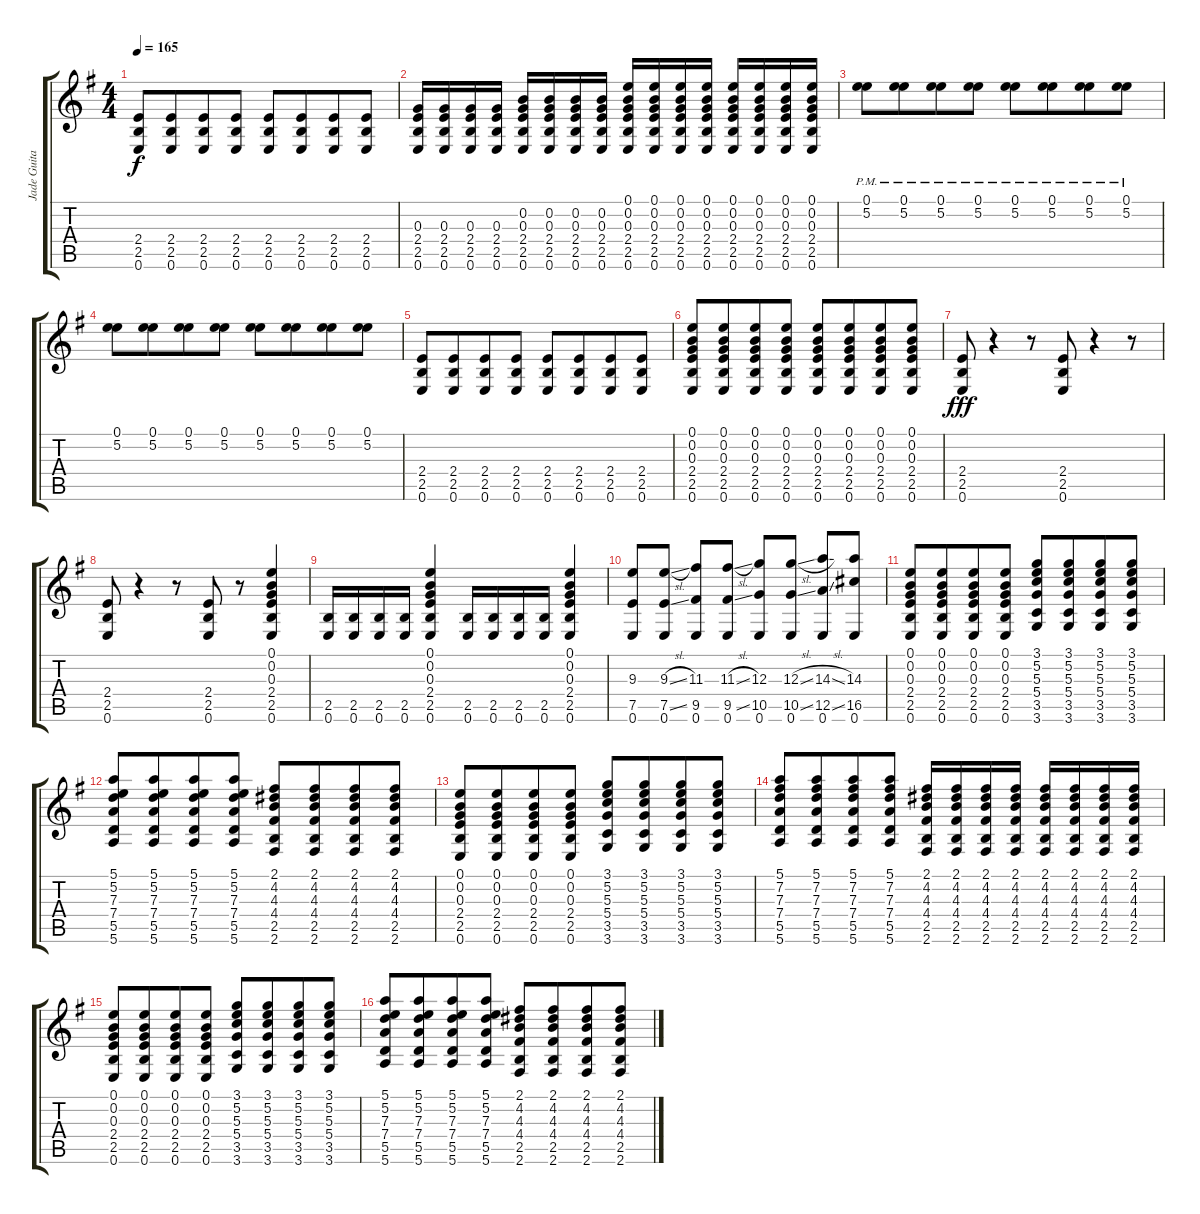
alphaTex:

\track ("Jade Guitar 1" "Jade Guita") {instrument overdrivenguitar}
\staff {score tabs}
\tuning (E4 B3 G3 D3 A2 E2) {hide}
\ts (4 4)
\tempo 165
\clef g2
\ks g
(2.4 2.5 0.6).8{dy f} (2.4 2.5 0.6).8{beam merge} (2.4 2.5 0.6).8 (2.4 2.5 0.6).8 (2.4 2.5 0.6).8 (2.4 2.5 0.6).8{beam merge} (2.4 2.5 0.6).8 (2.4 2.5 0.6).8 |
(0.3 2.4 2.5 0.6).16 (0.3 2.4 2.5 0.6).16 (0.3 2.4 2.5 0.6).16 (0.3 2.4 2.5 0.6).16 (0.2 0.3 2.4 2.5 0.6).16 (0.2 0.3 2.4 2.5 0.6).16 (0.2 0.3 2.4 2.5 0.6).16 (0.2 0.3 2.4 2.5 0.6).16 (0.1 0.2 0.3 2.4 2.5 0.6).16 (0.1 0.2 0.3 2.4 2.5 0.6).16 (0.1 0.2 0.3 2.4 2.5 0.6).16 (0.1 0.2 0.3 2.4 2.5 0.6).16 (0.1 0.2 0.3 2.4 2.5 0.6).16 (0.1 0.2 0.3 2.4 2.5 0.6).16 (0.1 0.2 0.3 2.4 2.5 0.6).16 (0.1 0.2 0.3 2.4 2.5 0.6).16{volume 0} |
(0.1{pm} 5.2{pm}).8{volume 15} (0.1{pm} 5.2{pm}).8{beam merge} (0.1{pm} 5.2{pm}).8 (0.1{pm} 5.2{pm}).8 (0.1{pm} 5.2{pm}).8 (0.1{pm} 5.2{pm}).8{beam merge} (0.1{pm} 5.2{pm}).8 (0.1{pm} 5.2{pm}).8 |
(0.1 5.2).8 (0.1 5.2).8{beam merge} (0.1 5.2).8 (0.1 5.2).8 (0.1 5.2).8 (0.1 5.2).8{beam merge} (0.1 5.2).8 (0.1 5.2).8 |
(2.4 2.5 0.6).8 (2.4 2.5 0.6).8{beam merge} (2.4 2.5 0.6).8 (2.4 2.5 0.6).8 (2.4 2.5 0.6).8 (2.4 2.5 0.6).8{beam merge} (2.4 2.5 0.6).8 (2.4 2.5 0.6).8 |
(0.1 0.2 0.3 2.4 2.5 0.6).8 (0.1 0.2 0.3 2.4 2.5 0.6).8{beam merge} (0.1 0.2 0.3 2.4 2.5 0.6).8 (0.1 0.2 0.3 2.4 2.5 0.6).8 (0.1 0.2 0.3 2.4 2.5 0.6).8 (0.1 0.2 0.3 2.4 2.5 0.6).8{beam merge} (0.1 0.2 0.3 2.4 2.5 0.6).8 (0.1 0.2 0.3 2.4 2.5 0.6).8 |
(2.4 2.5 0.6).8{dy fff} r.4 r.8 (2.4 2.5 0.6).8 r.4 r.8 |
(2.4 2.5 0.6).8 r.4 r.8 (2.4 2.5 0.6).8 r.8 (0.1 0.2 0.3 2.4 2.5 0.6).4 |
(2.5 0.6).16 (2.5 0.6).16 (2.5 0.6).16 (2.5 0.6).16 (0.1 0.2 0.3 2.4 2.5 0.6).4 (2.5 0.6).16 (2.5 0.6).16 (2.5 0.6).16 (2.5 0.6).16 (0.1 0.2 0.3 2.4 2.5 0.6).4 |
(9.3 7.5 0.6).8 (9.3{sl} 7.5{ss} 0.6).8 (11.3 9.5 0.6).8 (11.3{sl} 9.5{ss} 0.6).8 (12.3 10.5 0.6).8 (12.3{sl} 10.5{ss} 0.6).8 (14.3{sl} 12.5{ss} 0.6).8 (14.3 16.5 0.6).8 |
(0.1 0.2 0.3 2.4 2.5 0.6).8 (0.1 0.2 0.3 2.4 2.5 0.6).8{beam merge} (0.1 0.2 0.3 2.4 2.5 0.6).8 (0.1 0.2 0.3 2.4 2.5 0.6).8 (3.1 5.2 5.3 5.4 3.5 3.6).8 (3.1 5.2 5.3 5.4 3.5 3.6).8{beam merge} (3.1 5.2 5.3 5.4 3.5 3.6).8 (3.1 5.2 5.3 5.4 3.5 3.6).8 |
(5.1 5.2 7.3 7.4 5.5 5.6).8 (5.1 5.2 7.3 7.4 5.5 5.6).8{beam merge} (5.1 5.2 7.3 7.4 5.5 5.6).8 (5.1 5.2 7.3 7.4 5.5 5.6).8 (2.1 4.2 4.3 4.4 2.5 2.6).8 (2.1 4.2 4.3 4.4 2.5 2.6).8{beam merge} (2.1 4.2 4.3 4.4 2.5 2.6).8 (2.1 4.2 4.3 4.4 2.5 2.6).8 |
(0.1 0.2 0.3 2.4 2.5 0.6).8 (0.1 0.2 0.3 2.4 2.5 0.6).8{beam merge} (0.1 0.2 0.3 2.4 2.5 0.6).8 (0.1 0.2 0.3 2.4 2.5 0.6).8 (3.1 5.2 5.3 5.4 3.5 3.6).8 (3.1 5.2 5.3 5.4 3.5 3.6).8{beam merge} (3.1 5.2 5.3 5.4 3.5 3.6).8 (3.1 5.2 5.3 5.4 3.5 3.6).8 |
(5.1 7.2 7.3 7.4 5.5 5.6).8 (5.1 7.2 7.3 7.4 5.5 5.6).8{beam merge} (5.1 7.2 7.3 7.4 5.5 5.6).8 (5.1 7.2 7.3 7.4 5.5 5.6).8 (2.1 4.2 4.3 4.4 2.5 2.6).16 (2.1 4.2 4.3 4.4 2.5 2.6).16 (2.1 4.2 4.3 4.4 2.5 2.6).16 (2.1 4.2 4.3 4.4 2.5 2.6).16 (2.1 4.2 4.3 4.4 2.5 2.6).16 (2.1 4.2 4.3 4.4 2.5 2.6).16 (2.1 4.2 4.3 4.4 2.5 2.6).16 (2.1 4.2 4.3 4.4 2.5 2.6).16 |
(0.1 0.2 0.3 2.4 2.5 0.6).8 (0.1 0.2 0.3 2.4 2.5 0.6).8{beam merge} (0.1 0.2 0.3 2.4 2.5 0.6).8 (0.1 0.2 0.3 2.4 2.5 0.6).8 (3.1 5.2 5.3 5.4 3.5 3.6).8 (3.1 5.2 5.3 5.4 3.5 3.6).8{beam merge} (3.1 5.2 5.3 5.4 3.5 3.6).8 (3.1 5.2 5.3 5.4 3.5 3.6).8 |
(5.1 5.2 7.3 7.4 5.5 5.6).8 (5.1 5.2 7.3 7.4 5.5 5.6).8{beam merge} (5.1 5.2 7.3 7.4 5.5 5.6).8 (5.1 5.2 7.3 7.4 5.5 5.6).8 (2.1 4.2 4.3 4.4 2.5 2.6).8 (2.1 4.2 4.3 4.4 2.5 2.6).8{beam merge} (2.1 4.2 4.3 4.4 2.5 2.6).8 (2.1 4.2 4.3 4.4 2.5 2.6).8
